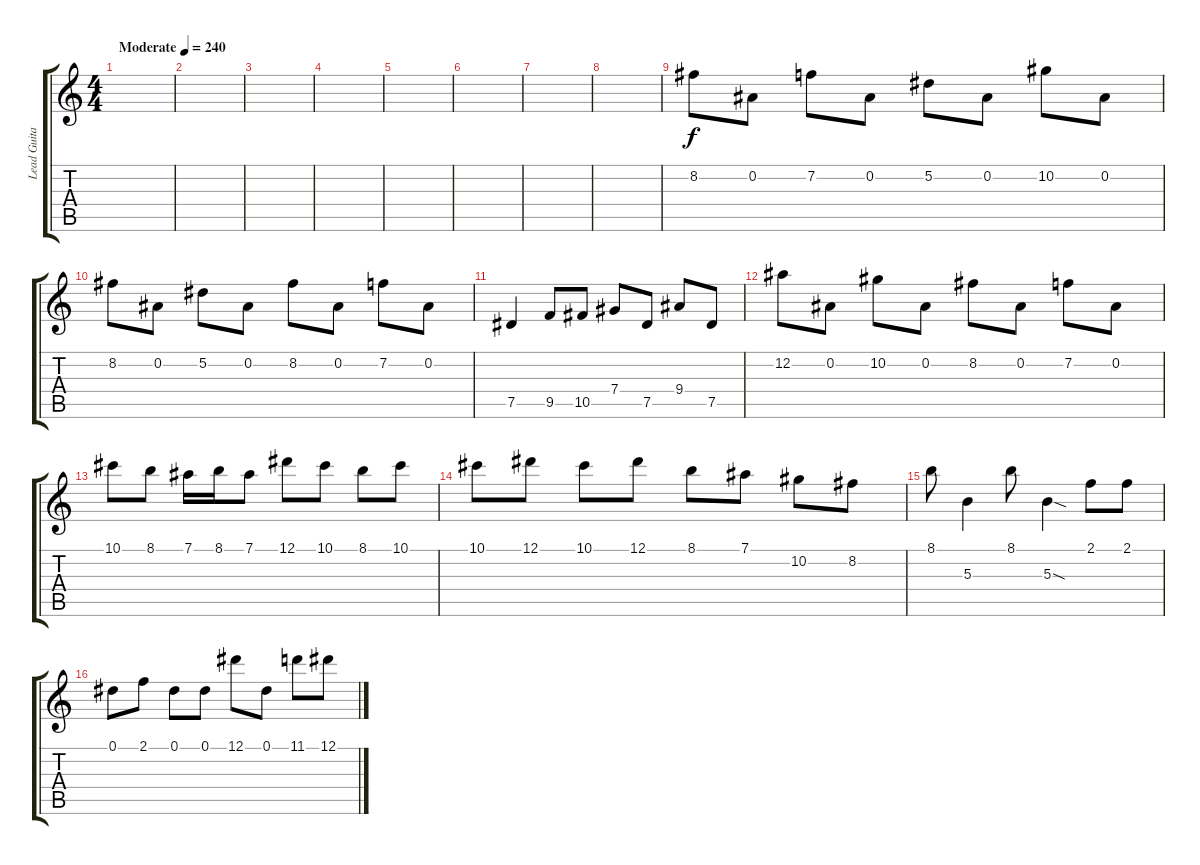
\track ("Lead Guitar 1" "Lead Guita") {instrument distortionguitar}
\staff {score tabs}
\tuning (Eb4 Bb3 Gb3 Db3 Ab2 Eb2) {hide}
\ts (4 4)
\tempo (240 "Moderate")
\clef g2
\ks c
|
|
|
|
|
|
|
|
8.2.8 0.2.8 7.2.8 0.2.8 5.2.8 0.2.8 10.2.8 0.2.8 |
8.2.8 0.2.8 5.2.8 0.2.8 8.2.8 0.2.8 7.2.8 0.2.8 |
7.5.4 9.5.8 10.5.8 7.4.8 7.5.8 9.4.8 7.5.8 |
12.2.8 0.2.8 10.2.8 0.2.8 8.2.8 0.2.8 7.2.8 0.2.8 |
10.1.8 8.1.8 7.1.16 8.1.16 7.1.8 12.1.8 10.1.8 8.1.8 10.1.8 |
10.1.8 12.1.8 10.1.8 12.1.8 8.1.8 7.1.8 10.2.8 8.2.8 |
8.1.8 5.3.4 8.1.8 5.3{sod}.4 2.1.8 2.1.8 |
0.1.8 2.1.8 0.1.8 0.1.8 12.1.8 0.1.8 11.1.8 12.1.8
